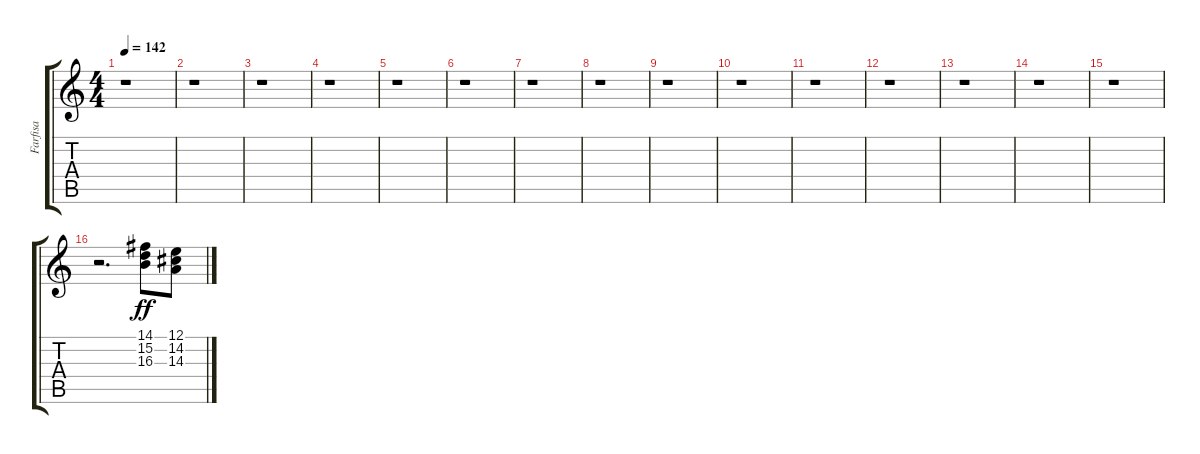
\track ("Farfisa" "Farfisa") {instrument rockorgan}
\staff {score tabs}
\tuning (E4 B3 G3 D3 A2 E2) {hide}
\ts (4 4)
\tempo 142
\clef g2
\ks c
r.1{dy f} |
r.1 |
r.1 |
r.1 |
r.1 |
r.1 |
r.1 |
r.1 |
r.1 |
r.1 |
r.1 |
r.1 |
r.1 |
r.1 |
r.1 |
r.2{d} (14.1 15.2 16.3).8{dy ff} (12.1 14.2 14.3).8
